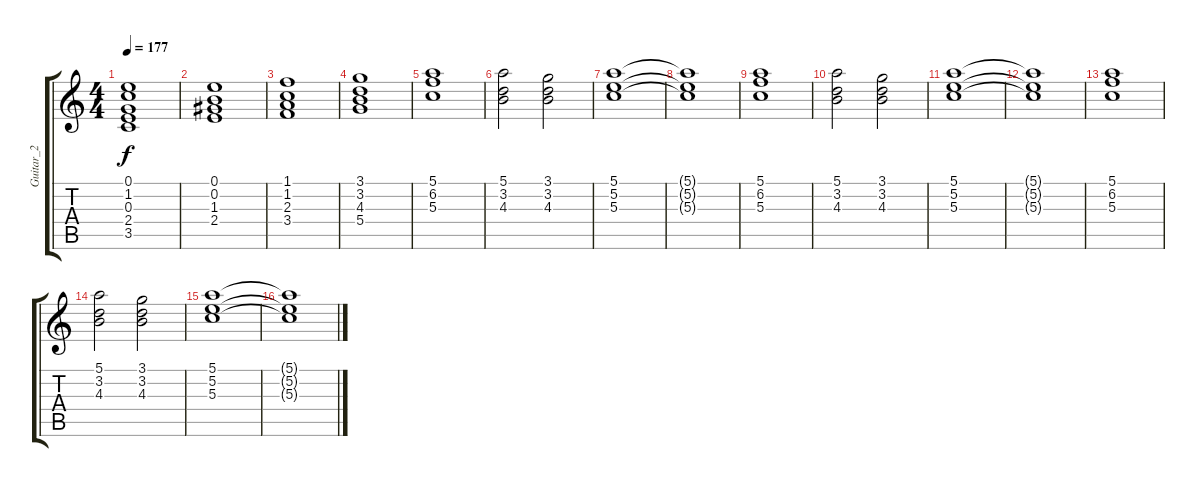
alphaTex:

\track ("Guitar_2" "Guitar_2") {instrument distortionguitar}
\staff {score tabs}
\tuning (E4 B3 G3 D3 A2 E2) {hide}
\ts (4 4)
\tempo 177
\clef g2
\ks c
(0.1 1.2 0.3 2.4 3.5).1{dy f} |
(0.1 0.2 1.3 2.4).1 |
(1.1 1.2 2.3 3.4).1 |
(3.1 3.2 4.3 5.4).1 |
(5.1 6.2 5.3).1 |
(5.1 3.2 4.3).2 (3.1 3.2 4.3).2 |
(5.1 5.2 5.3).1 |
(5.1{t} 5.2{t} 5.3{t}).1 |
(5.1 6.2 5.3).1 |
(5.1 3.2 4.3).2 (3.1 3.2 4.3).2 |
(5.1 5.2 5.3).1 |
(5.1{t} 5.2{t} 5.3{t}).1 |
(5.1 6.2 5.3).1 |
(5.1 3.2 4.3).2 (3.1 3.2 4.3).2 |
(5.1 5.2 5.3).1 |
(5.1{t} 5.2{t} 5.3{t}).1
